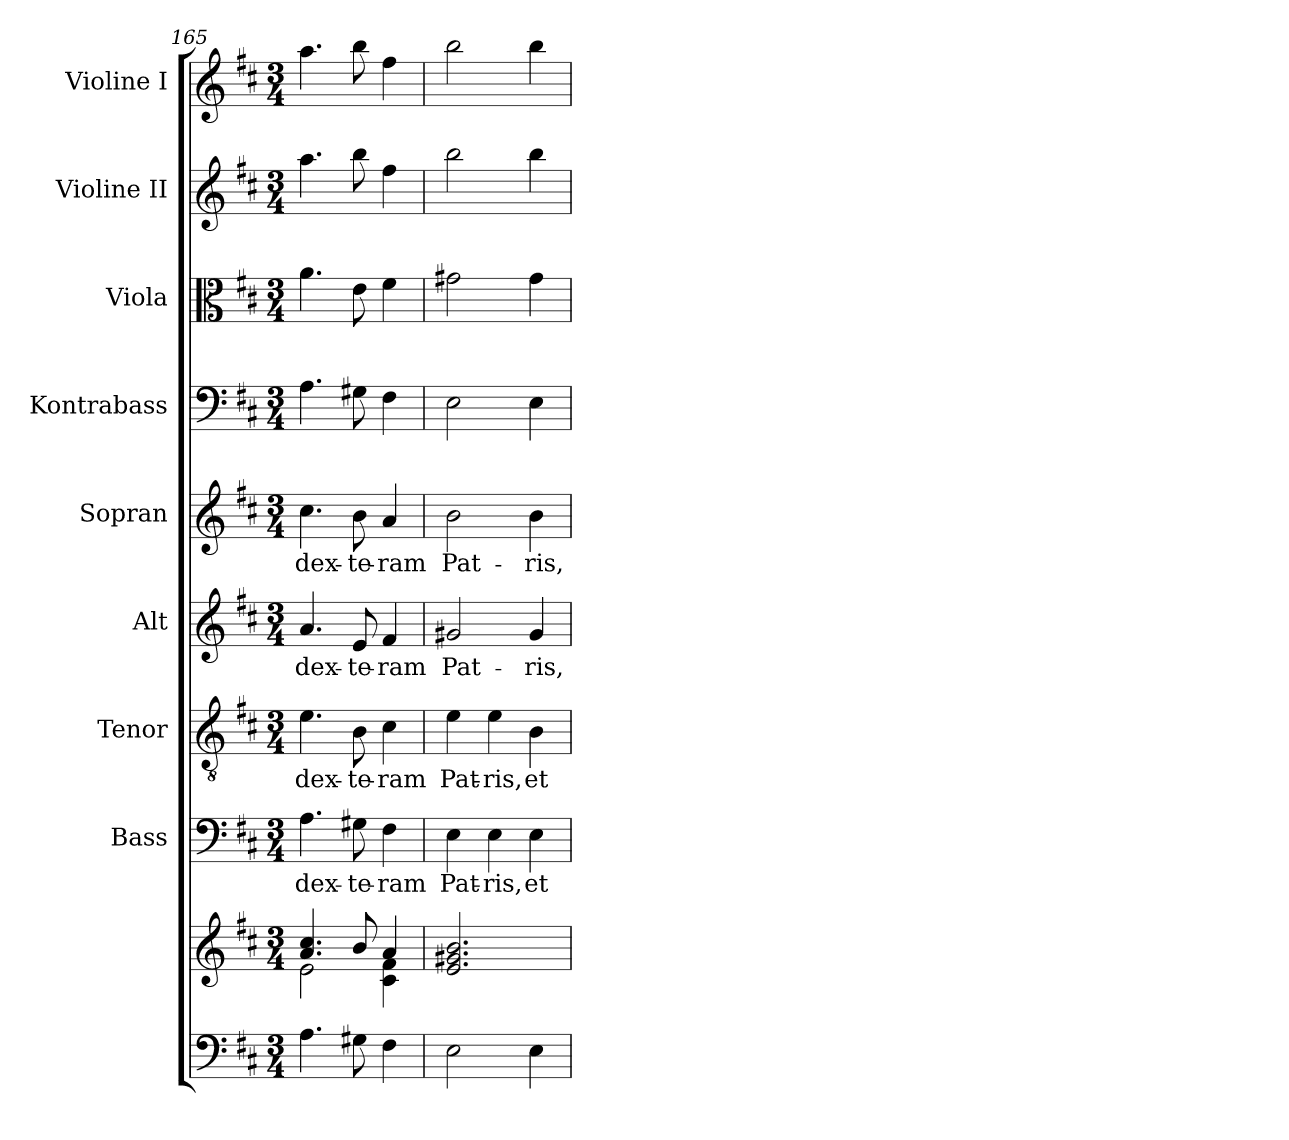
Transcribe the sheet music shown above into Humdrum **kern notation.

**kern	**kern	**kern	**text	**kern	**text	**kern	**text	**kern	**text	**kern	**kern	**kern	**kern
*part9	*part9	*part8	*part8	*part7	*part7	*part6	*part6	*part5	*part5	*part4	*part3	*part2	*part1
*staff10	*staff9	*staff8	*staff8	*staff7	*staff7	*staff6	*staff6	*staff5	*staff5	*staff4	*staff3	*staff2	*staff1
*	*	*I"Bass	*	*I"Tenor	*	*I"Alt	*	*I"Sopran	*	*I"Kontrabass	*I"Viola	*I"Violine II	*I"Violine I
*	*	*I'B.	*	*I'T.	*	*I'A.	*	*I'S.	*	*I'Kb.	*I'Vla.	*I'Vl. II	*I'Vl. I
*clefF4	*clefG2	*clefF4	*	*clefGv2	*	*clefG2	*	*clefG2	*	*clefF4	*clefC3	*clefG2	*clefG2
*	*	*	*	*	*	*	*	*	*	*ITrd7c12	*	*	*
*k[f#c#]	*k[f#c#]	*k[f#c#]	*	*k[f#c#]	*	*k[f#c#]	*	*k[f#c#]	*	*k[f#c#]	*k[f#c#]	*k[f#c#]	*k[f#c#]
*D:	*D:	*D:	*	*D:	*	*D:	*	*D:	*	*D:	*D:	*D:	*D:
*M3/4	*M3/4	*M3/4	*	*M3/4	*	*M3/4	*	*M3/4	*	*M3/4	*M3/4	*M3/4	*M3/4
=165	=165	=165	=165	=165	=165	=165	=165	=165	=165	=165	=165	=165	=165
*	*^	*	*	*	*	*	*	*	*	*	*	*	*
!	!	!	!	!LO:LY:b	!	!LO:LY:b	!	!LO:LY:b	!	!LO:LY:b	!	!	!	!
4.A\	4.a/ 4.cc#/	2e\	4.A\	dex-	4.e\	dex-	4.a/	dex-	4.cc#\	dex-	4.AA\	4.a\	4.aa\	4.aa\
!	!	!	!	!LO:LY:b	!	!LO:LY:b	!	!LO:LY:b	!	!LO:LY:b	!	!	!	!
8G#X\	8b/	.	8G#X\	-te-	8B\	-te-	8e/	-te-	8b\	-te-	8GG#X\	8e\	8bb\	8bb\
!	!	!	!	!LO:LY:b	!	!LO:LY:b	!	!LO:LY:b	!	!LO:LY:b	!	!	!	!
4F#\	4a/	4c#\ 4f#\	4F#\	-ram	4c#\	-ram	4f#/	-ram	4a/	-ram	4FF#\	4f#\	4ff#\	4ff#\
=166	=166	=166	=166	=166	=166	=166	=166	=166	=166	=166	=166	=166	=166	=166
!	!	!	!	!LO:LY:b	!	!LO:LY:b	!	!LO:LY:b	!	!LO:LY:b	!	!	!	!
*	*v	*v	*	*	*	*	*	*	*	*	*	*	*	*
2E\	2.e/ 2.g#X/ 2.b/	4E\	Pat-	4e\	Pat-	2g#X/	Pat-	2b\	Pat-	2EE\	2g#X\	2bb\	2bb\
!	!	!	!LO:LY:b	!	!LO:LY:b	!	!	!	!	!	!	!	!
.	.	4E\	-ris,	4e\	-ris,	.	.	.	.	.	.	.	.
!	!	!	!LO:LY:b	!	!LO:LY:b	!	!LO:LY:b	!	!LO:LY:b	!	!	!	!
4E\	.	4E\	et	4B\	et	4g#/	-ris,	4b\	-ris,	4EE\	4g#\	4bb\	4bb\
=	=	=	=	=	=	=	=	=	=	=	=	=	=
*-	*-	*-	*-	*-	*-	*-	*-	*-	*-	*-	*-	*-	*-
